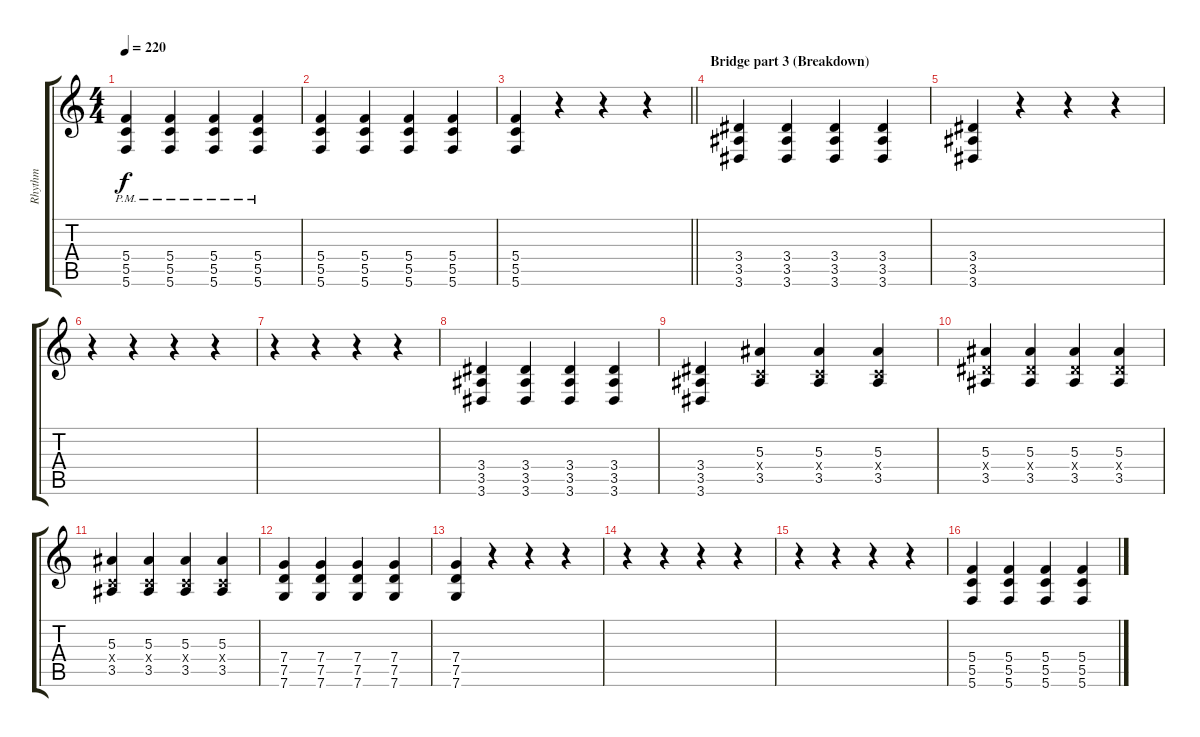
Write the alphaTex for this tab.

\track ("Rhythm" "Rhythm") {instrument distortionguitar}
\staff {score tabs}
\tuning (D4 A3 F3 C3 G2 C2) {hide}
\ts (4 4)
\tempo 220
\clef g2
\ks c
(5.4{pm} 5.5{pm} 5.6{pm}).4{dy f} (5.4 5.5{pm} 5.6{pm}).4 (5.4 5.5 5.6{pm}).4 (5.4{pm} 5.5{pm} 5.6{pm}).4 |
(5.4 5.5 5.6).4 (5.4 5.5 5.6).4 (5.4 5.5 5.6).4 (5.4 5.5 5.6).4 |
\barLineRight lightlight
(5.4 5.5 5.6).4 r.4 r.4 r.4 |
\section ("" "Bridge part 3 (Breakdown)")
(3.4 3.5 3.6).4 (3.4 3.5 3.6).4 (3.4 3.5 3.6).4 (3.4 3.5 3.6).4 |
(3.4 3.5 3.6).4 r.4 r.4 r.4 |
r.4 r.4 r.4 r.4 |
r.4 r.4 r.4 r.4 |
(3.4 3.5 3.6).4 (3.4 3.5 3.6).4 (3.4 3.5 3.6).4 (3.4 3.5 3.6).4 |
(3.4 3.5 3.6).4 (5.3 0.4{x} 3.5).4 (5.3 0.4{x} 3.5).4 (5.3 0.4{x} 3.5).4 |
(5.3 3.4{x} 3.5).4 (5.3 3.4{x} 3.5).4 (5.3 3.4{x} 3.5).4 (5.3 3.4{x} 3.5).4 |
(5.3 0.4{x} 3.5).4 (5.3 0.4{x} 3.5).4 (5.3 0.4{x} 3.5).4 (5.3 0.4{x} 3.5).4 |
(7.4 7.5 7.6).4 (7.4 7.5 7.6).4 (7.4 7.5 7.6).4 (7.4 7.5 7.6).4 |
(7.4 7.5 7.6).4 r.4 r.4 r.4 |
r.4 r.4 r.4 r.4 |
r.4 r.4 r.4 r.4 |
(5.4 5.5 5.6).4 (5.4 5.5 5.6).4 (5.4 5.5 5.6).4 (5.4 5.5 5.6).4
